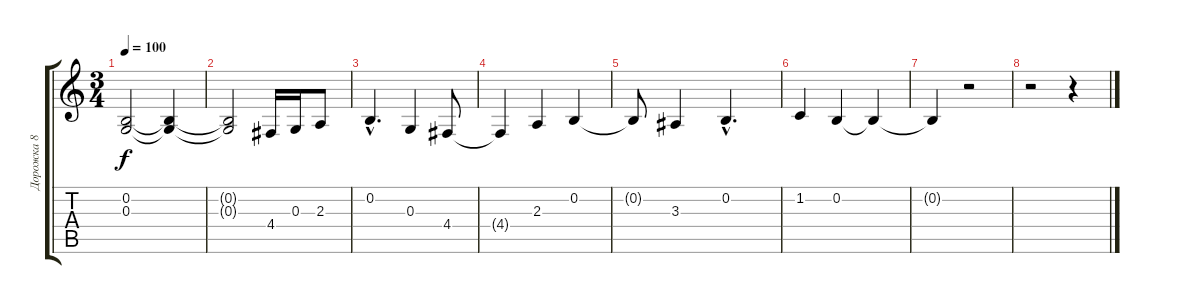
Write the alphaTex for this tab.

\track ("Дорожка 8" "Дорожка 8") {instrument stringensemble1}
\staff {score tabs}
\tuning (E4 B3 G3 D3 A2 E2) {hide}
\ts (3 4)
\tempo 100
\clef g2
\ks c
(0.2{t} 0.3{t}).2{dy f} (0.2{t} 0.3{t}).4 |
(0.2{t} 0.3{t}).2 4.4.16 0.3.16 2.3.8 |
0.2{hac}.4{d} 0.3.4 4.4.8 |
4.4{t}.4 2.3.4 0.2.4 |
0.2{t}.8 3.3.4 0.2{hac}.4{d} |
1.2.4 0.2.4 0.2{t}.4 |
0.2{t}.4 r.2 |
r.2 r.4
